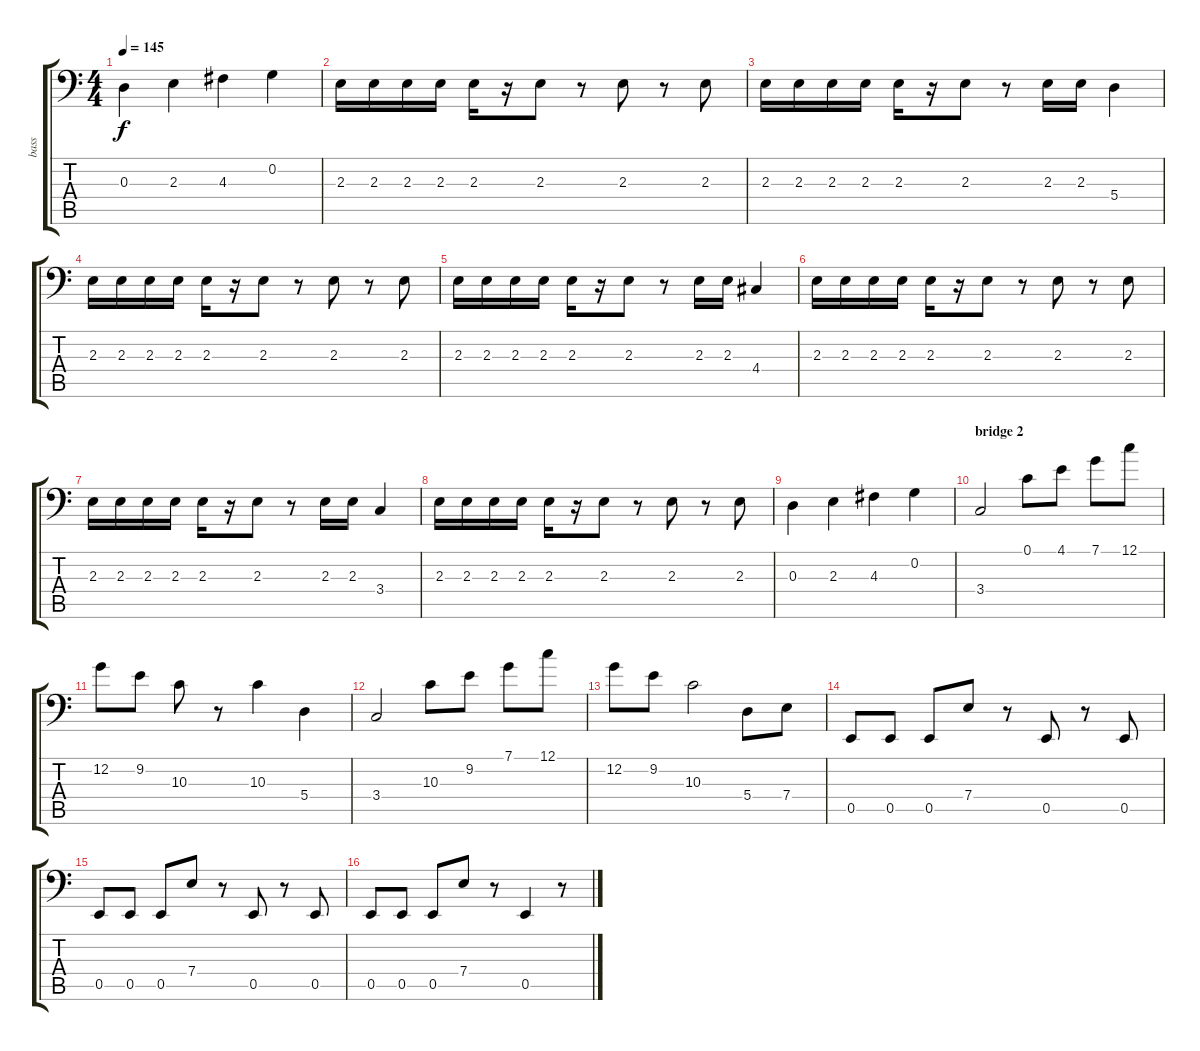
\track ("bass" "bass") {instrument electricbassfinger}
\staff {score tabs}
\tuning (C3 G2 D2 A1 E1 B0) {hide}
\ts (4 4)
\tempo 145
\clef f4
\ks c
0.3.4{dy f} 2.3.4 4.3.4 0.2.4 |
2.3.16 2.3.16 2.3.16 2.3.16 2.3.16 r.16 2.3.8 r.8 2.3.8 r.8 2.3.8 |
2.3.16 2.3.16 2.3.16 2.3.16 2.3.16 r.16 2.3.8 r.8 2.3.16 2.3.16 5.4.4 |
2.3.16 2.3.16 2.3.16 2.3.16 2.3.16 r.16 2.3.8 r.8 2.3.8 r.8 2.3.8 |
2.3.16 2.3.16 2.3.16 2.3.16 2.3.16 r.16 2.3.8 r.8 2.3.16 2.3.16 4.4.4 |
2.3.16 2.3.16 2.3.16 2.3.16 2.3.16 r.16 2.3.8 r.8 2.3.8 r.8 2.3.8 |
2.3.16 2.3.16 2.3.16 2.3.16 2.3.16 r.16 2.3.8 r.8 2.3.16 2.3.16 3.4.4 |
2.3.16 2.3.16 2.3.16 2.3.16 2.3.16 r.16 2.3.8 r.8 2.3.8 r.8 2.3.8 |
0.3.4 2.3.4 4.3.4 0.2.4 |
\section ("" "bridge 2")
3.4.2 0.1.8 4.1.8 7.1.8 12.1.8 |
12.2.8 9.2.8 10.3.8 r.8 10.3.4 5.4.4 |
3.4.2 10.3.8 9.2.8 7.1.8 12.1.8 |
12.2.8 9.2.8 10.3.2 5.4.8 7.4.8 |
0.5.8 0.5.8 0.5.8 7.4.8 r.8 0.5.8 r.8 0.5.8 |
0.5.8 0.5.8 0.5.8 7.4.8 r.8 0.5.8 r.8 0.5.8 |
0.5.8 0.5.8 0.5.8 7.4.8 r.8 0.5.4 r.8
